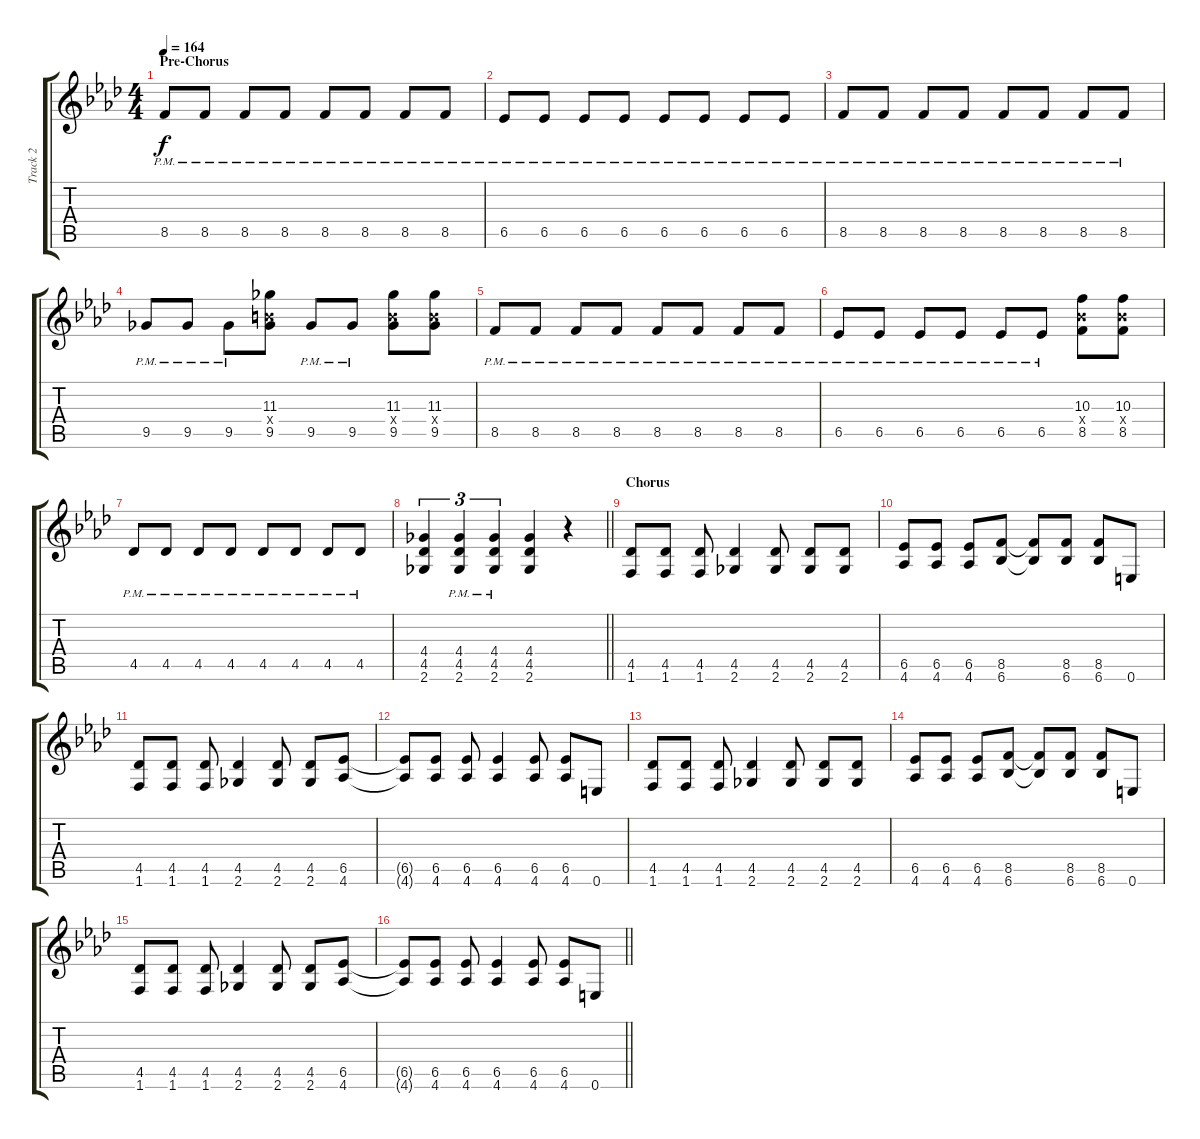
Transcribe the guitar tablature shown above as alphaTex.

\track ("Track 2" "Track 2") {instrument distortionguitar}
\staff {score tabs}
\tuning (E4 B3 G3 D3 A2 E2) {hide}
\ts (4 4)
\section ("" "Pre-Chorus")
\tempo 164
\clef g2
\ks ab
8.5{pm}.8{dy f} 8.5{pm}.8 8.5{pm}.8 8.5{pm}.8 8.5{pm}.8 8.5{pm}.8 8.5{pm}.8 8.5{pm}.8 |
6.5{pm}.8 6.5{pm}.8 6.5{pm}.8 6.5{pm}.8 6.5{pm}.8 6.5{pm}.8 6.5{pm}.8 6.5{pm}.8 |
8.5{pm}.8 8.5{pm}.8 8.5{pm}.8 8.5{pm}.8 8.5{pm}.8 8.5{pm}.8 8.5{pm}.8 8.5{pm}.8 |
9.5{pm}.8 9.5{pm}.8 9.5{pm}.8 (11.3 9.4{x} 9.5).8 9.5{pm}.8 9.5{pm}.8 (11.3 9.4{x} 9.5).8 (11.3 9.4{x} 9.5).8 |
8.5{pm}.8 8.5{pm}.8 8.5{pm}.8 8.5{pm}.8 8.5{pm}.8 8.5{pm}.8 8.5{pm}.8 8.5{pm}.8 |
6.5{pm}.8 6.5{pm}.8 6.5{pm}.8 6.5{pm}.8 6.5{pm}.8 6.5{pm}.8 (10.3 8.4{x} 8.5).8 (10.3 8.4{x} 8.5).8 |
4.5{pm}.8 4.5{pm}.8 4.5{pm}.8 4.5{pm}.8 4.5{pm}.8 4.5{pm}.8 4.5{pm}.8 4.5{pm}.8 |
\barLineRight lightlight
(4.4 4.5 2.6).4{tu (3 2)} (4.4{pm} 4.5{pm} 2.6{pm}).4{tu (3 2)} (4.4{pm} 4.5{pm} 2.6{pm}).4{tu (3 2)} (4.4 4.5 2.6).4 r.4 |
\section ("" "Chorus")
(4.5 1.6).8 (4.5 1.6).8 (4.5 1.6).8 (4.5 2.6).4 (4.5 2.6).8 (4.5 2.6).8 (4.5 2.6).8 |
(6.5 4.6).8 (6.5 4.6).8 (6.5 4.6).8 (8.5 6.6).8 (8.5{t} 6.6{t}).8 (8.5 6.6).8 (8.5 6.6).8 0.6.8 |
(4.5 1.6).8 (4.5 1.6).8 (4.5 1.6).8 (4.5 2.6).4 (4.5 2.6).8 (4.5 2.6).8 (6.5 4.6).8 |
(6.5{t} 4.6{t}).8 (6.5 4.6).8 (6.5 4.6).8 (6.5 4.6).4 (6.5 4.6).8 (6.5 4.6).8 0.6.8 |
(4.5 1.6).8 (4.5 1.6).8 (4.5 1.6).8 (4.5 2.6).4 (4.5 2.6).8 (4.5 2.6).8 (4.5 2.6).8 |
(6.5 4.6).8 (6.5 4.6).8 (6.5 4.6).8 (8.5 6.6).8 (8.5{t} 6.6{t}).8 (8.5 6.6).8 (8.5 6.6).8 0.6.8 |
(4.5 1.6).8 (4.5 1.6).8 (4.5 1.6).8 (4.5 2.6).4 (4.5 2.6).8 (4.5 2.6).8 (6.5 4.6).8 |
\barLineRight lightlight
(6.5{t} 4.6{t}).8 (6.5 4.6).8 (6.5 4.6).8 (6.5 4.6).4 (6.5 4.6).8 (6.5 4.6).8 0.6.8
